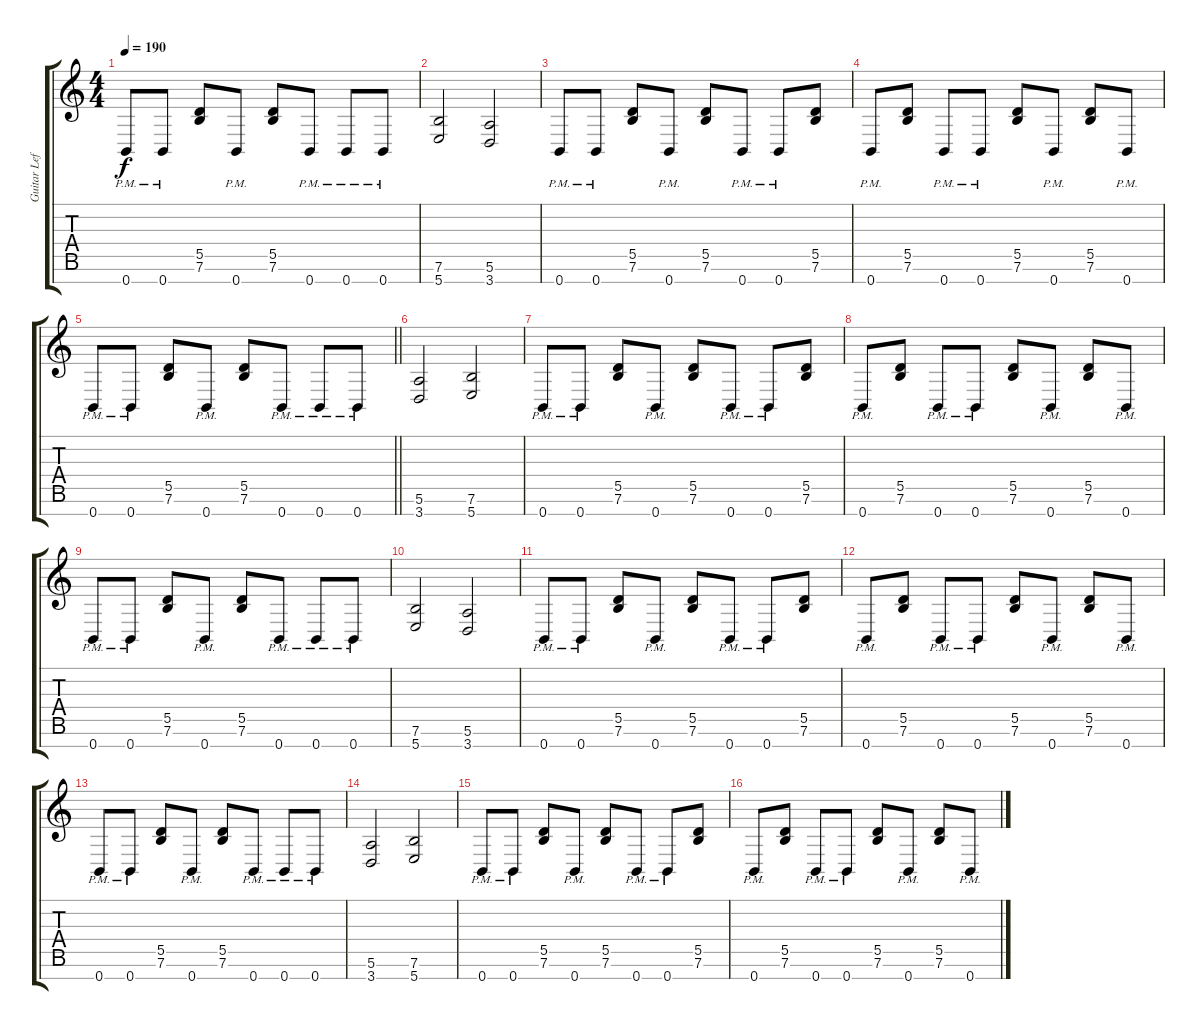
\track ("Guitar Left" "Guitar Lef") {instrument distortionguitar}
\staff {score tabs}
\tuning (E4 B3 G3 D3 A2 E2 B1) {hide}
\ts (4 4)
\tempo 190
\clef g2
\ks c
0.7{pm}.8{dy f} 0.7{pm}.8 (5.5 7.6).8 0.7{pm}.8 (5.5 7.6).8 0.7{pm}.8 0.7{pm}.8 0.7{pm}.8 |
(7.6 5.7).2 (5.6 3.7).2 |
0.7{pm}.8 0.7{pm}.8 (5.5 7.6).8 0.7{pm}.8 (5.5 7.6).8 0.7{pm}.8 0.7{pm}.8 (5.5 7.6).8 |
0.7{pm}.8 (5.5 7.6).8 0.7{pm}.8 0.7{pm}.8 (5.5 7.6).8 0.7{pm}.8 (5.5 7.6).8 0.7{pm}.8 |
\barLineRight lightlight
0.7{pm}.8 0.7{pm}.8 (5.5 7.6).8 0.7{pm}.8 (5.5 7.6).8 0.7{pm}.8 0.7{pm}.8 0.7{pm}.8 |
(5.6 3.7).2 (7.6 5.7).2 |
0.7{pm}.8 0.7{pm}.8 (5.5 7.6).8 0.7{pm}.8 (5.5 7.6).8 0.7{pm}.8 0.7{pm}.8 (5.5 7.6).8 |
0.7{pm}.8 (5.5 7.6).8 0.7{pm}.8 0.7{pm}.8 (5.5 7.6).8 0.7{pm}.8 (5.5 7.6).8 0.7{pm}.8 |
0.7{pm}.8 0.7{pm}.8 (5.5 7.6).8 0.7{pm}.8 (5.5 7.6).8 0.7{pm}.8 0.7{pm}.8 0.7{pm}.8 |
(7.6 5.7).2 (5.6 3.7).2 |
0.7{pm}.8 0.7{pm}.8 (5.5 7.6).8 0.7{pm}.8 (5.5 7.6).8 0.7{pm}.8 0.7{pm}.8 (5.5 7.6).8 |
0.7{pm}.8 (5.5 7.6).8 0.7{pm}.8 0.7{pm}.8 (5.5 7.6).8 0.7{pm}.8 (5.5 7.6).8 0.7{pm}.8 |
0.7{pm}.8 0.7{pm}.8 (5.5 7.6).8 0.7{pm}.8 (5.5 7.6).8 0.7{pm}.8 0.7{pm}.8 0.7{pm}.8 |
(5.6 3.7).2 (7.6 5.7).2 |
0.7{pm}.8 0.7{pm}.8 (5.5 7.6).8 0.7{pm}.8 (5.5 7.6).8 0.7{pm}.8 0.7{pm}.8 (5.5 7.6).8 |
0.7{pm}.8 (5.5 7.6).8 0.7{pm}.8 0.7{pm}.8 (5.5 7.6).8 0.7{pm}.8 (5.5 7.6).8 0.7{pm}.8
